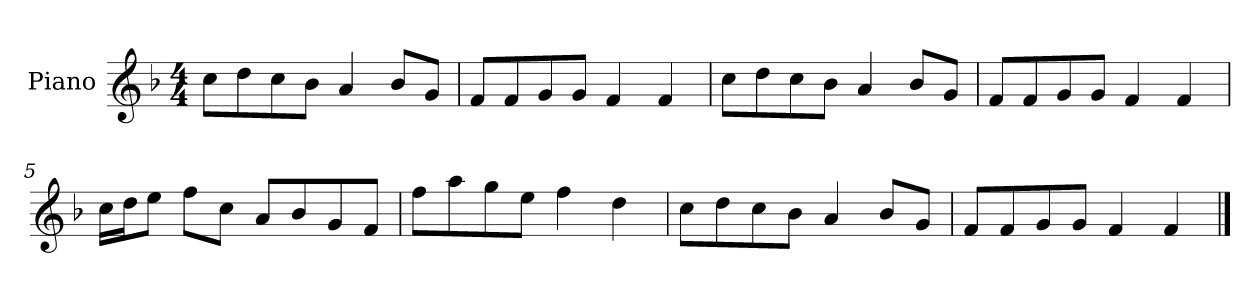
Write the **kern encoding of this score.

**kern
*part1
*staff1
*I"Piano
*I'P-no
*clefG2
*k[b-]
*M4/4
*MM90
=1
8cc\L
8dd\
8cc\
8b-\J
4a/
8b-/L
8g/J
=2
8f/L
8f/
8g/
8g/J
4f/
4f/
=3
8cc\L
8dd\
8cc\
8b-\J
4a/
8b-/L
8g/J
=4
8f/L
8f/
8g/
8g/J
4f/
4f/
=5
16cc\LL
16dd\J
8ee\J
8ff\L
8cc\J
8a/L
8b-/
8g/
8f/J
!!LO:LB:g=z
=6
8ff\L
8aa\
8gg\
8ee\J
4ff\
4dd\
=7
8cc\L
8dd\
8cc\
8b-\J
4a/
8b-/L
8g/J
=8
8f/L
8f/
8g/
8g/J
4f/
4f/
==
*-
